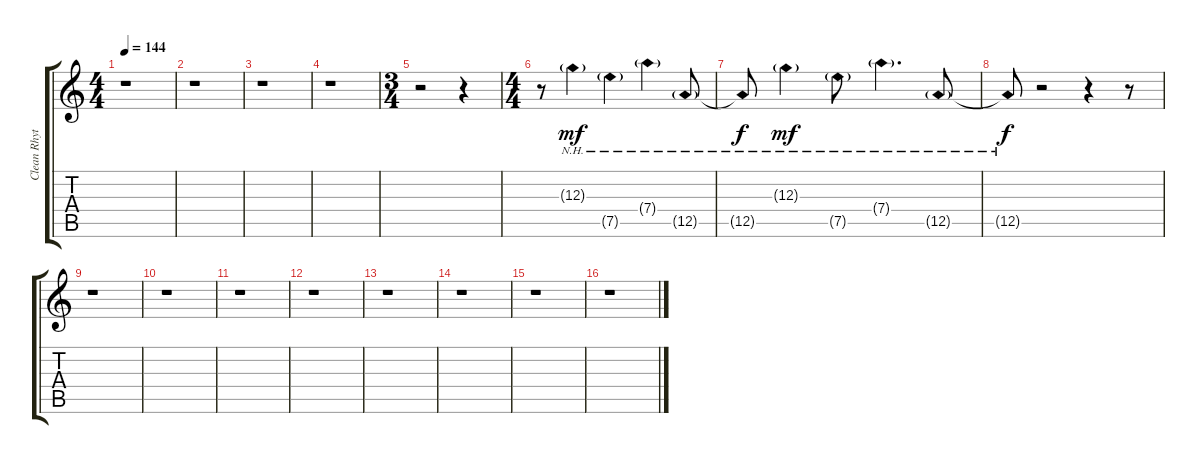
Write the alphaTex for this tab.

\track ("Clean Rhythm Echo" "Clean Rhyt") {instrument acousticguitarsteel}
\staff {score tabs}
\tuning (E4 B3 G3 D3 A2 E2) {hide}
\ts (4 4)
\tempo 144
\clef g2
\ks c
r.1{dy f} |
r.1 |
r.1 |
r.1 |
\ts (3 4)
r.2 r.4 |
\ts (4 4)
r.8 12.3{nh g}.4{dy mf} 7.5{nh g}.4 7.4{nh g}.4 12.5{nh g}.8 |
12.5{nh t}.8{dy f} 12.3{nh g}.4{dy mf} 7.5{nh g}.8 7.4{nh g}.4{d} 12.5{nh g}.8 |
12.5{nh t}.8{dy f} r.2 r.4 r.8 |
r.1 |
r.1 |
r.1 |
r.1 |
r.1 |
r.1 |
r.1 |
r.1
